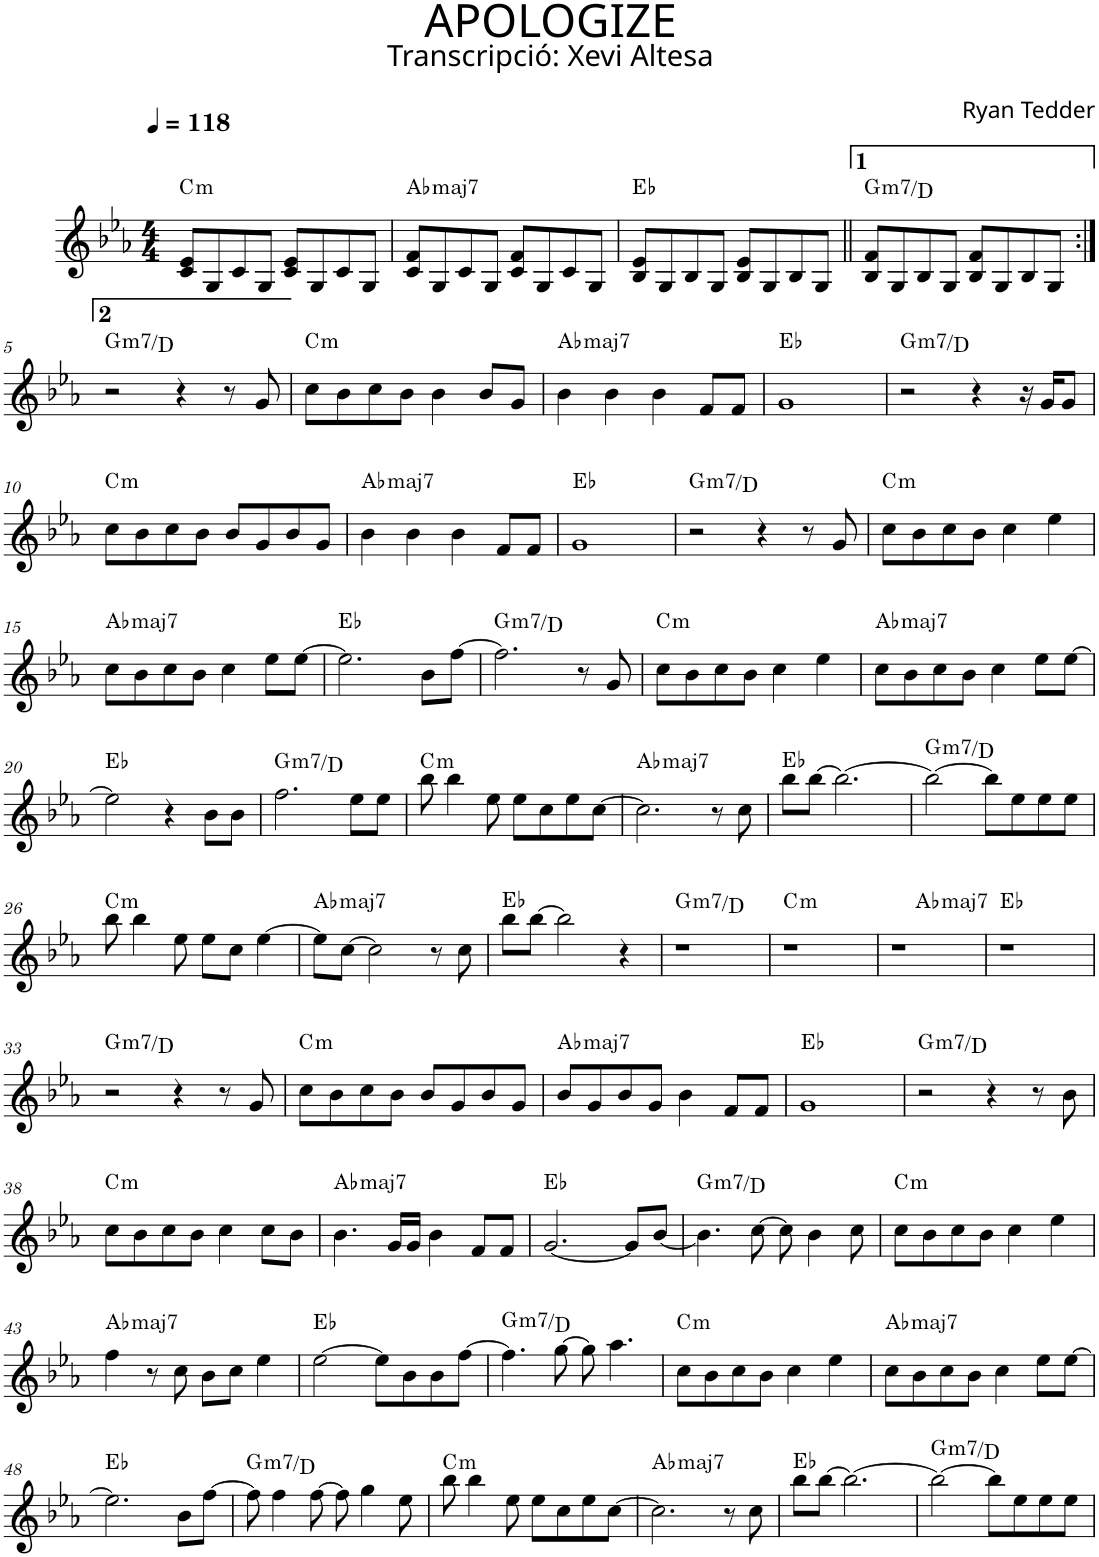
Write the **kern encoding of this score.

**kern	**harte
*part1	*part1
*staff1	*
*I"P1	*
*clefG2	*
*k[b-e-a-]	*
*c:	*
*M4/4	*
*MM118	*
=1	=1
!	!LO:H:kt=m
8c/ 8e-/L	C:min
8G/	.
8c/	.
8G/J	.
8c/ 8e-/L	.
8G/	.
8c/	.
8G/J	.
=2	=2
!	!LO:H:kt=maj7
8c/ 8f/L	Ab:maj7
8G/	.
8c/	.
8G/J	.
8c/ 8f/L	.
8G/	.
8c/	.
8G/J	.
=3	=3
8B-/ 8e-/L	Eb:maj
8G/	.
8B-/	.
8G/J	.
8B-/ 8e-/L	.
8G/	.
8B-/	.
8G/J	.
=4||	=4||
!	!LO:H:kt=m7
8B-/ 8f/L	G:min7/5
8G/	.
8B-/	.
8G/J	.
8B-/ 8f/L	.
8G/	.
8B-/	.
8G/J	.
!!LO:LB:g=z
=5:|!	=5:|!
!	!LO:H:kt=m7
2r	G:min7/5
4r	.
8r	.
8g/	.
=6	=6
!	!LO:H:kt=m
8cc\L	C:min
8b-\	.
8cc\	.
8b-\J	.
4b-\	.
8b-/L	.
8g/J	.
=7	=7
!	!LO:H:kt=maj7
4b-\	Ab:maj7
4b-\	.
4b-\	.
8f/L	.
8f/J	.
=8	=8
1g	Eb:maj
=9	=9
!	!LO:H:kt=m7
2r	G:min7/5
4r	.
16r	.
16g/KL	.
8g/J	.
!!LO:LB:g=z
=10	=10
!	!LO:H:kt=m
8cc\L	C:min
8b-\	.
8cc\	.
8b-\J	.
8b-/L	.
8g/	.
8b-/	.
8g/J	.
=11	=11
!	!LO:H:kt=maj7
4b-\	Ab:maj7
4b-\	.
4b-\	.
8f/L	.
8f/J	.
=12	=12
1g	Eb:maj
=13	=13
!	!LO:H:kt=m7
2r	G:min7/5
4r	.
8r	.
8g/	.
=14	=14
!	!LO:H:kt=m
8cc\L	C:min
8b-\	.
8cc\	.
8b-\J	.
4cc\	.
4ee-\	.
!!LO:LB:g=z
=15	=15
!	!LO:H:kt=maj7
8cc\L	Ab:maj7
8b-\	.
8cc\	.
8b-\J	.
4cc\	.
8ee-\L	.
[>8ee-\J	.
=16	=16
2.ee-\]	Eb:maj
8b-\L	.
[>8ff\J	.
=17	=17
!	!LO:H:kt=m7
2.ff\]	G:min7/5
8r	.
8g/	.
=18	=18
!	!LO:H:kt=m
8cc\L	C:min
8b-\	.
8cc\	.
8b-\J	.
4cc\	.
4ee-\	.
=19	=19
!	!LO:H:kt=maj7
8cc\L	Ab:maj7
8b-\	.
8cc\	.
8b-\J	.
4cc\	.
8ee-\L	.
[>8ee-\J	.
!!LO:LB:g=z
=20	=20
2ee-\]	Eb:maj
4r	.
8b-\L	.
8b-\J	.
=21	=21
!	!LO:H:kt=m7
2.ff\	G:min7/5
8ee-\L	.
8ee-\J	.
=22	=22
!	!LO:H:kt=m
8bb-\	C:min
4bb-\	.
8ee-\	.
8ee-\L	.
8cc\	.
8ee-\	.
[>8cc\J	.
=23	=23
!	!LO:H:kt=maj7
2.cc\]	Ab:maj7
8r	.
8cc\	.
=24	=24
8bb-\L	Eb:maj
[>8bb-\J	.
2.bb-\_	.
=25	=25
!	!LO:H:kt=m7
2bb-\_	G:min7/5
8bb-\L]	.
8ee-\	.
8ee-\	.
8ee-\J	.
!!LO:LB:g=z
=26	=26
!	!LO:H:kt=m
8bb-\	C:min
4bb-\	.
8ee-\	.
8ee-\L	.
8cc\J	.
[>4ee-\	.
=27	=27
!	!LO:H:kt=maj7
8ee-\L]	Ab:maj7
[>8cc\J	.
2cc\]	.
8r	.
8cc\	.
=28	=28
8bb-\L	Eb:maj
[>8bb-\J	.
2bb-\]	.
4r	.
=29	=29
!	!LO:H:kt=m7
1r	G:min7/5
=30	=30
!	!LO:H:kt=m
1r	C:min
=31	=31
*^	*
1r	4ryy	.
!	!	!LO:H:kt=maj7
.	2.ryy	Ab:maj7
*v	*v	*
=32	=32
1r	Eb:maj
!!LO:LB:g=z
=33	=33
!	!LO:H:kt=m7
2r	G:min7/5
4r	.
8r	.
8g/	.
=34	=34
!	!LO:H:kt=m
8cc\L	C:min
8b-\	.
8cc\	.
8b-\J	.
8b-/L	.
8g/	.
8b-/	.
8g/J	.
=35	=35
!	!LO:H:kt=maj7
8b-/L	Ab:maj7
8g/	.
8b-/	.
8g/J	.
4b-\	.
8f/L	.
8f/J	.
=36	=36
1g	Eb:maj
=37	=37
!	!LO:H:kt=m7
2r	G:min7/5
4r	.
8r	.
8b-\	.
!!LO:LB:g=z
=38	=38
!	!LO:H:kt=m
8cc\L	C:min
8b-\	.
8cc\	.
8b-\J	.
4cc\	.
8cc\L	.
8b-\J	.
=39	=39
!	!LO:H:kt=maj7
4.b-\	Ab:maj7
16g/LL	.
16g/JJ	.
4b-\	.
8f/L	.
8f/J	.
=40	=40
[<2.g/	Eb:maj
8g/L]	.
[<8b-/J	.
=41	=41
!	!LO:H:kt=m7
4.b-\]	G:min7/5
[>8cc\	.
8cc\]	.
4b-\	.
8cc\	.
=42	=42
!	!LO:H:kt=m
8cc\L	C:min
8b-\	.
8cc\	.
8b-\J	.
4cc\	.
4ee-\	.
!!LO:LB:g=z
=43	=43
!	!LO:H:kt=maj7
4ff\	Ab:maj7
8r	.
8cc\	.
8b-\L	.
8cc\J	.
4ee-\	.
=44	=44
[>2ee-\	Eb:maj
8ee-\L]	.
8b-\	.
8b-\	.
[>8ff\J	.
=45	=45
!	!LO:H:kt=m7
4.ff\]	G:min7/5
[>8gg\	.
8gg\]	.
4.aa-\	.
=46	=46
!	!LO:H:kt=m
8cc\L	C:min
8b-\	.
8cc\	.
8b-\J	.
4cc\	.
4ee-\	.
=47	=47
!	!LO:H:kt=maj7
8cc\L	Ab:maj7
8b-\	.
8cc\	.
8b-\J	.
4cc\	.
8ee-\L	.
[>8ee-\J	.
!!LO:LB:g=z
=48	=48
2.ee-\]	Eb:maj
8b-\L	.
[>8ff\J	.
=49	=49
!	!LO:H:kt=m7
8ff\]	G:min7/5
4ff\	.
[>8ff\	.
8ff\]	.
4gg\	.
8ee-\	.
=50	=50
!	!LO:H:kt=m
8bb-\	C:min
4bb-\	.
8ee-\	.
8ee-\L	.
8cc\	.
8ee-\	.
[>8cc\J	.
=51	=51
!	!LO:H:kt=maj7
2.cc\]	Ab:maj7
8r	.
8cc\	.
=52	=52
8bb-\L	Eb:maj
[>8bb-\J	.
2.bb-\_	.
=53	=53
!	!LO:H:kt=m7
2bb-\_	G:min7/5
8bb-\L]	.
8ee-\	.
8ee-\	.
8ee-\J	.
=	=
*-	*-
